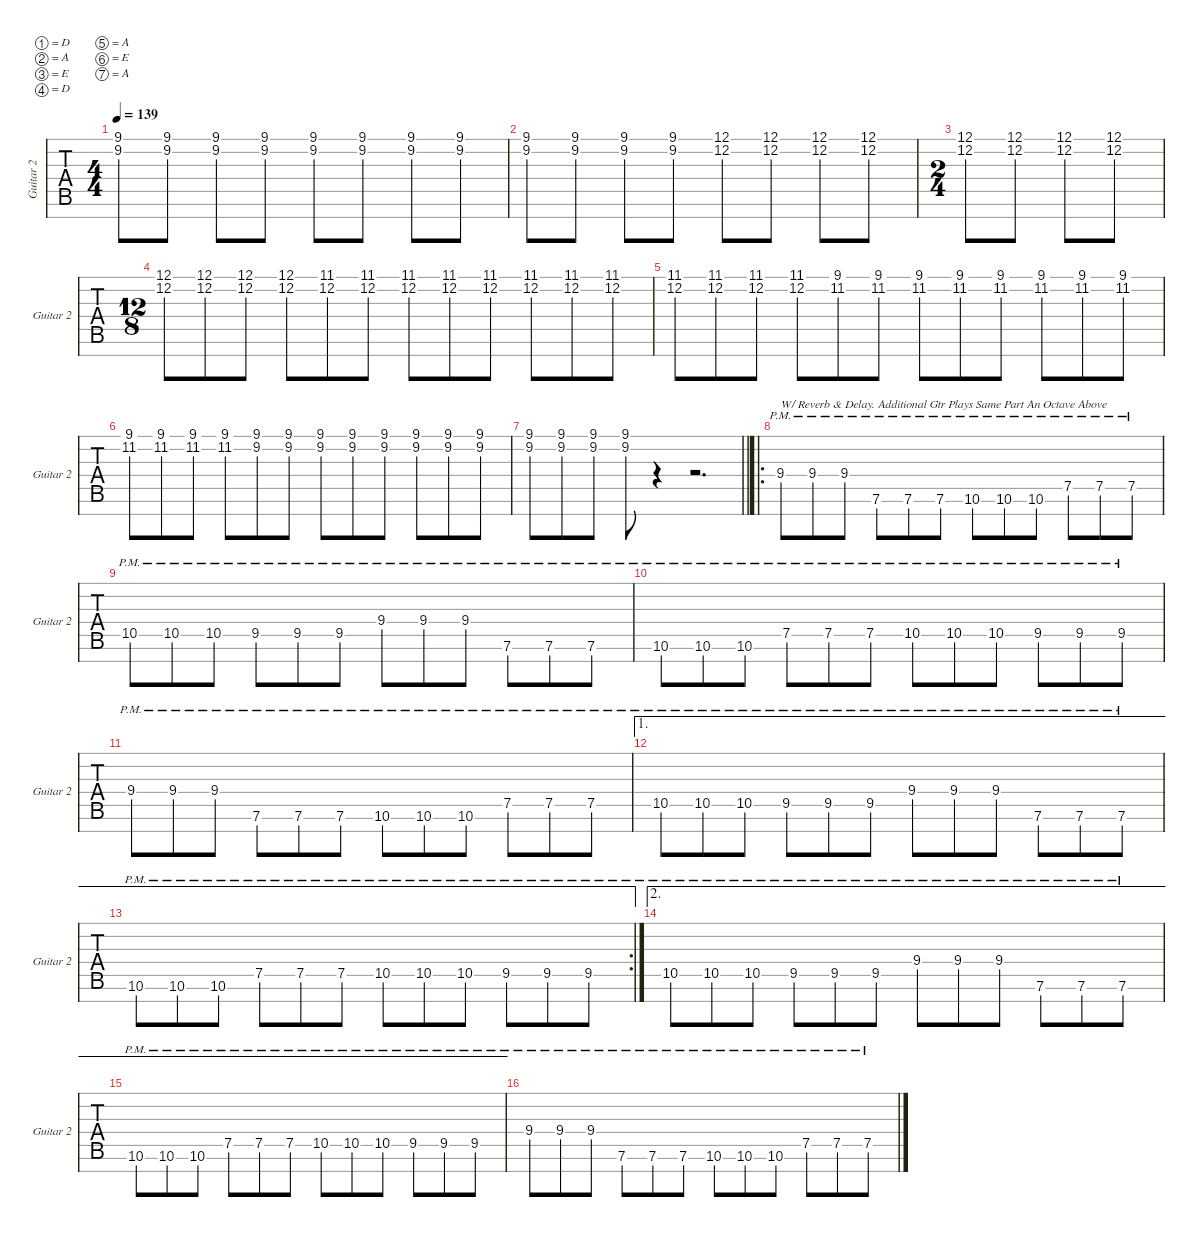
\defaultSystemsLayout 4
\hideDynamics
\bracketExtendMode nobrackets
\singleTrackTrackNamePolicy allsystems
\multiTrackTrackNamePolicy allsystems
\firstSystemTrackNameMode fullname
\otherSystemsTrackNameMode fullname
\otherSystemsTrackNameOrientation horizontal
\track ("Guitar 2" "Guitar 2") {instrument distortionguitar}
\staff {tabs}
\tuning (D4 A3 E3 D3 A2 E2 A1)
\ts (4 4)
\tempo 139
\clef g2
\ks c
(9.1 9.2).8{dy mf} (9.1 9.2).8 (9.2 9.1).8 (9.2 9.1).8 (9.2 9.1).8 (9.2 9.1).8 (9.2 9.1).8 (9.2 9.1).8 |
(9.2 9.1).8 (9.2 9.1).8 (9.2 9.1).8 (9.2 9.1).8 (12.2 12.1).8 (12.2 12.1).8 (12.2 12.1).8 (12.2 12.1).8 |
\ts (2 4)
(12.2 12.1).8 (12.2 12.1).8 (12.2 12.1).8 (12.2 12.1).8 |
\ts (12 8)
(12.2 12.1).8 (12.2 12.1).8 (12.2 12.1).8 (12.2 12.1).8 (12.2 11.1).8 (12.2 11.1).8 (12.2 11.1).8 (12.2 11.1).8 (12.2 11.1).8 (12.2 11.1).8 (12.2 11.1).8 (12.2 11.1).8 |
(12.2 11.1).8 (12.2 11.1).8 (12.2 11.1).8 (12.2 11.1).8 (11.2 9.1).8 (11.2 9.1).8 (11.2 9.1).8 (11.2 9.1).8 (11.2 9.1).8 (11.2 9.1).8 (11.2 9.1).8 (11.2 9.1).8 |
(9.1 11.2).8 (9.1 11.2).8 (11.2 9.1).8 (11.2 9.1).8 (9.2 9.1).8 (9.2 9.1).8 (9.2 9.1).8 (9.2 9.1).8 (9.2 9.1).8 (9.2 9.1).8 (9.2 9.1).8 (9.2 9.1).8 |
\barLineRight lightlight
(9.2 9.1).8 (9.2 9.1).8 (9.2 9.1).8 (9.2 9.1).8 r.4 r.2{d} |
\ro
9.4{pm}.8{txt "W/ Reverb & Delay. Additional Gtr Plays Same Part An Octave Above"} 9.4{pm}.8 9.4{pm}.8 7.6{pm}.8 7.6{pm}.8 7.6{pm}.8 10.6{pm}.8 10.6{pm}.8 10.6{pm}.8 7.5{pm}.8 7.5{pm}.8 7.5{pm}.8 |
10.5{pm}.8 10.5{pm}.8 10.5{pm}.8 9.5{pm}.8 9.5{pm}.8 9.5{pm}.8 9.4{pm}.8 9.4{pm}.8 9.4{pm}.8 7.6{pm}.8 7.6{pm}.8 7.6{pm}.8 |
10.6{pm}.8 10.6{pm}.8 10.6{pm}.8 7.5{pm}.8 7.5{pm}.8 7.5{pm}.8 10.5{pm}.8 10.5{pm}.8 10.5{pm}.8 9.5{pm}.8 9.5{pm}.8 9.5{pm}.8 |
9.4{pm}.8 9.4{pm}.8 9.4{pm}.8 7.6{pm}.8 7.6{pm}.8 7.6{pm}.8 10.6{pm}.8 10.6{pm}.8 10.6{pm}.8 7.5{pm}.8 7.5{pm}.8 7.5{pm}.8 |
\ae 1
10.5{pm}.8 10.5{pm}.8 10.5{pm}.8 9.5{pm}.8 9.5{pm}.8 9.5{pm}.8 9.4{pm}.8 9.4{pm}.8 9.4{pm}.8 7.6{pm}.8 7.6{pm}.8 7.6{pm}.8 |
\ae 1
\rc 2
10.6{pm}.8 10.6{pm}.8 10.6{pm}.8 7.5{pm}.8 7.5{pm}.8 7.5{pm}.8 10.5{pm}.8 10.5{pm}.8 10.5{pm}.8 9.5{pm}.8 9.5{pm}.8 9.5{pm}.8 |
\ae 2
10.5{pm}.8 10.5{pm}.8 10.5{pm}.8 9.5{pm}.8 9.5{pm}.8 9.5{pm}.8 9.4{pm}.8 9.4{pm}.8 9.4{pm}.8 7.6{pm}.8 7.6{pm}.8 7.6{pm}.8 |
\ae 2
10.6{pm}.8 10.6{pm}.8 10.6{pm}.8 7.5{pm}.8 7.5{pm}.8 7.5{pm}.8 10.5{pm}.8 10.5{pm}.8 10.5{pm}.8 9.5{pm}.8 9.5{pm}.8 9.5{pm}.8 |
9.4{pm}.8 9.4{pm}.8 9.4{pm}.8 7.6{pm}.8 7.6{pm}.8 7.6{pm}.8 10.6{pm}.8 10.6{pm}.8 10.6{pm}.8 7.5{pm}.8 7.5{pm}.8 7.5{pm}.8
